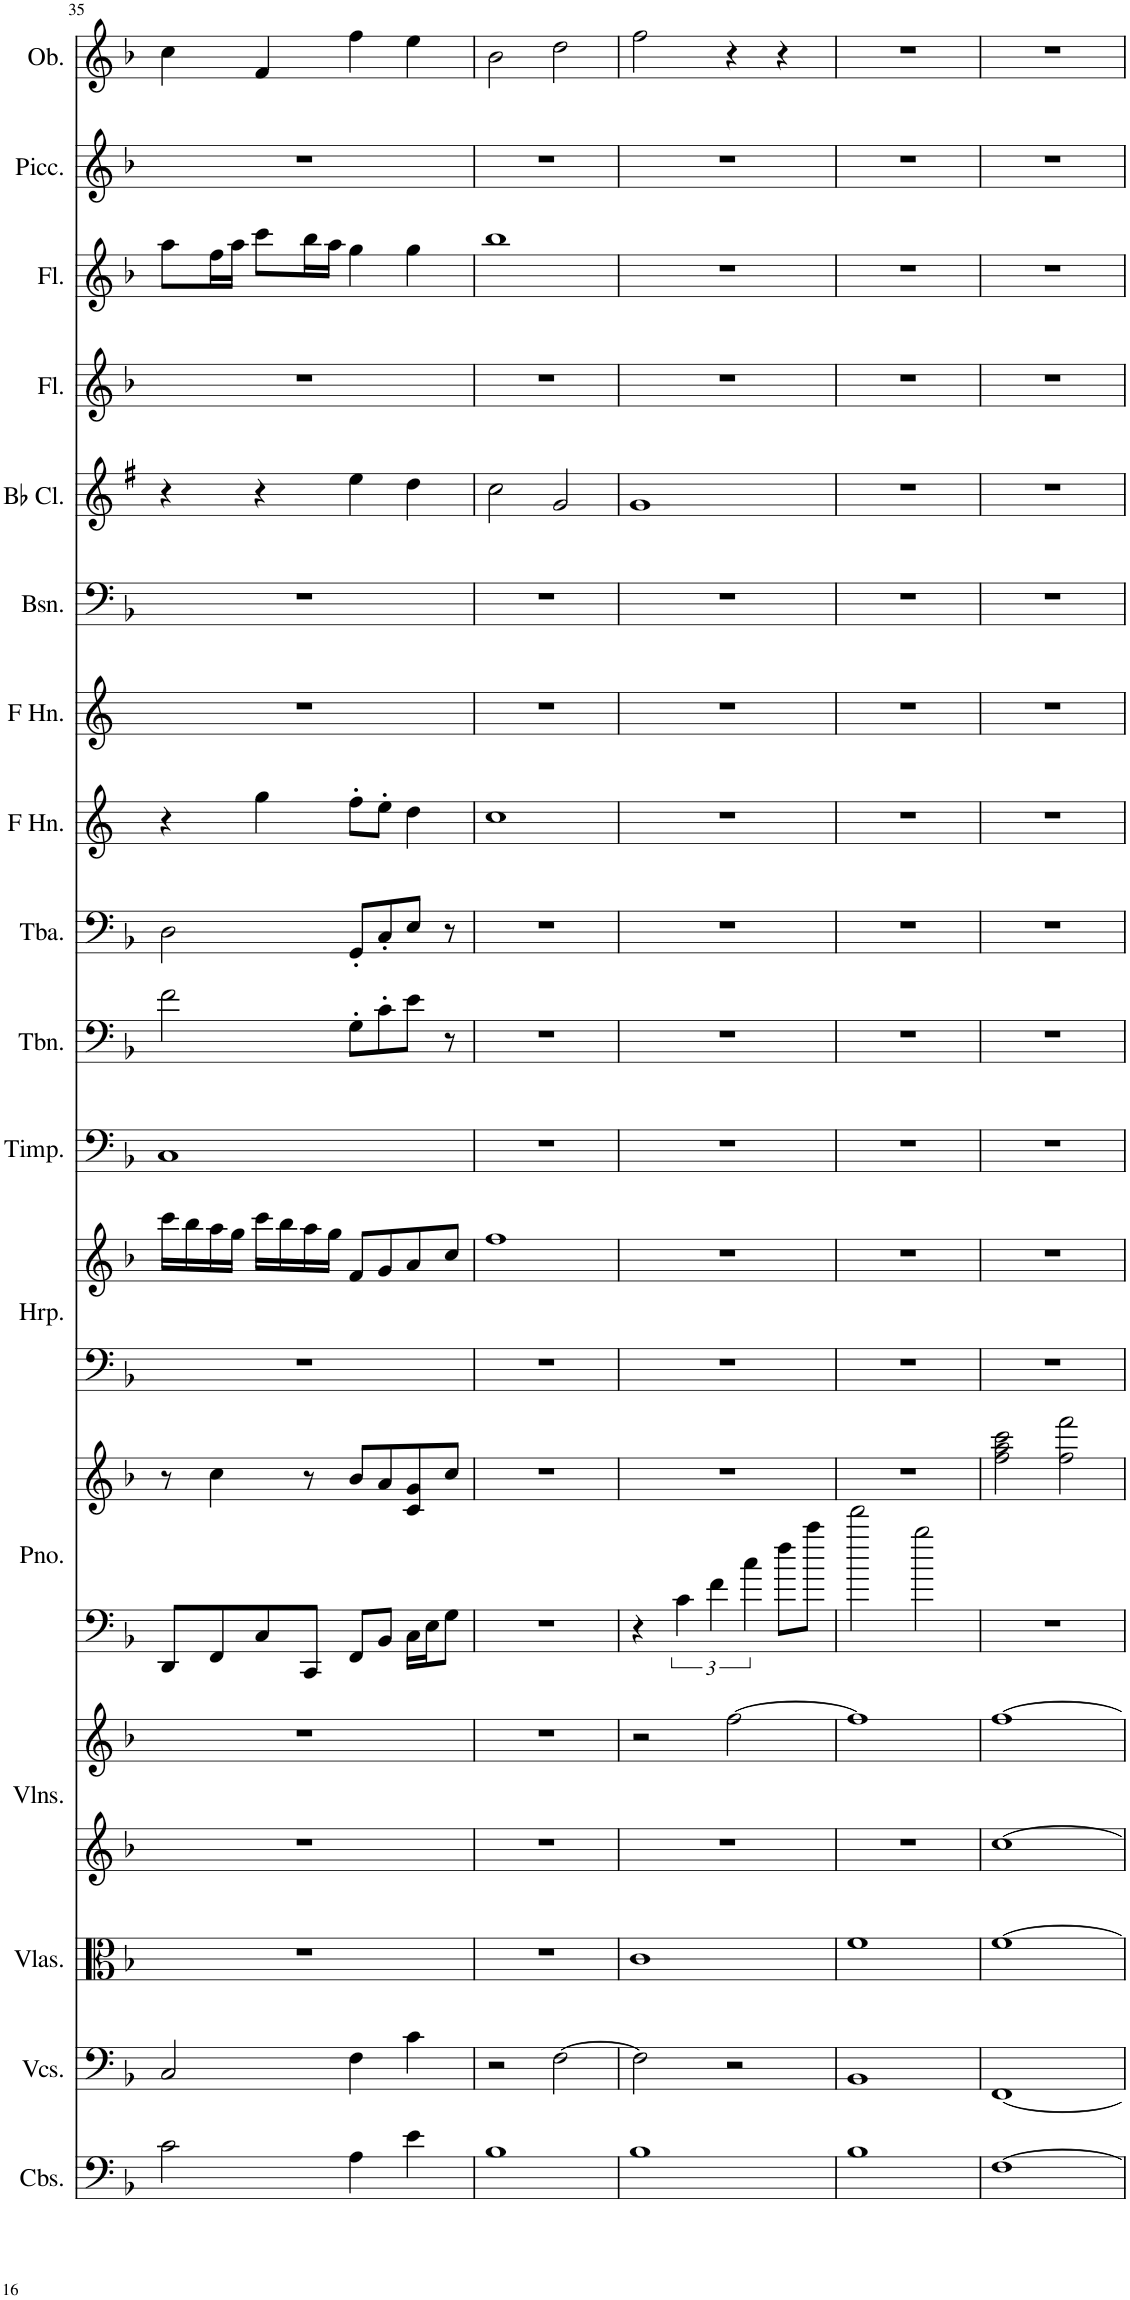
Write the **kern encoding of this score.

**kern	**kern	**kern	**kern	**kern	**kern	**kern	**kern	**kern	**kern	**kern	**kern	**kern	**kern	**kern	**kern	**kern	**kern	**kern	**kern
*part17	*part16	*part15	*part14	*part14	*part13	*part13	*part12	*part12	*part11	*part10	*part9	*part8	*part7	*part6	*part5	*part4	*part3	*part2	*part1
*staff20	*staff19	*staff18	*staff17	*staff16	*staff15	*staff14	*staff13	*staff12	*staff11	*staff10	*staff9	*staff8	*staff7	*staff6	*staff5	*staff4	*staff3	*staff2	*staff1
*I"Contrabasses	*I"Violoncellos	*I"Violas	*I"Violins	*	*I"Piano	*	*I"Harp	*	*I"Timpani	*I"Trombone	*I"Tuba	*I"Horn in F	*I"Horn in F	*I"Bassoon	*I"Bb Clarinet	*I"Flute	*I"Flute	*I"Piccolo	*I"Oboe
*I'Cbs.	*I'Vcs.	*I'Vlas.	*I'Vlns.	*	*I'Pno.	*	*I'Hrp.	*	*I'Timp.	*I'Tbn.	*I'Tba.	*	*	*I'Bsn.	*I'Bb Cl.	*I'Fl.	*I'Fl.	*I'Picc.	*I'Ob.
!!LO:PB:g=z
*clefF4	*clefF4	*clefC3	*clefG2	*clefG2	*clefF4	*clefG2	*clefF4	*clefG2	*clefF4	*clefF4	*clefF4	*clefG2	*clefG2	*clefF4	*clefG2	*clefG2	*clefG2	*clefG2	*clefG2
*Trd7c12	*	*	*	*	*	*	*	*	*	*	*	*Trd4c7	*Trd4c7	*	*Trd1c2	*	*	*Trd-7c-12	*
*k[b-]	*k[b-]	*k[b-]	*k[b-]	*k[b-]	*k[b-]	*k[b-]	*k[b-]	*k[b-]	*k[b-]	*k[b-]	*k[b-]	*k[]	*k[]	*k[b-]	*k[f#]	*k[b-]	*k[b-]	*k[b-]	*k[b-]
*M4/4	*M4/4	*M4/4	*M4/4	*M4/4	*M4/4	*M4/4	*M4/4	*M4/4	*M4/4	*M4/4	*M4/4	*M4/4	*M4/4	*M4/4	*M4/4	*M4/4	*M4/4	*M4/4	*M4/4
=35	=35	=35	=35	=35	=35	=35	=35	=35	=35	=35	=35	=35	=35	=35	=35	=35	=35	=35	=35
2c\	2C/	1r	1r	1r	8DD/L	8r	1r	16ccc\LL	1C	2f\	2D\	4r	1r	1r	4r	1r	8aa\L	1r	4cc\
.	.	.	.	.	.	.	.	16bb-\	.	.	.	.	.	.	.	.	.	.	.
.	.	.	.	.	8FF/	4cc\	.	16aa\	.	.	.	.	.	.	.	.	16ff\L	.	.
.	.	.	.	.	.	.	.	16gg\JJ	.	.	.	.	.	.	.	.	16aa\JJ	.	.
.	.	.	.	.	8C/	.	.	16ccc\LL	.	.	.	4gg\	.	.	4r	.	8ccc\L	.	4f/
.	.	.	.	.	.	.	.	16bb-\	.	.	.	.	.	.	.	.	.	.	.
.	.	.	.	.	8CC/J	8r	.	16aa\	.	.	.	.	.	.	.	.	16bb-\L	.	.
.	.	.	.	.	.	.	.	16gg\JJ	.	.	.	.	.	.	.	.	16aa\JJ	.	.
4A\	4F\	.	.	.	8FF/L	8b-/L	.	8f/L	.	8G'\L	8GG'/L	8ff'\L	.	.	4ee\	.	4gg\	.	4ff\
.	.	.	.	.	8BB-/J	8a/	.	8g/	.	8c'\	8C'/	8ee'\J	.	.	.	.	.	.	.
4e\	4c\	.	.	.	16C\LL	8c/ 8g/	.	8a/	.	8e\J	8E/J	4dd\	.	.	4dd\	.	4gg\	.	4ee\
.	.	.	.	.	16E\J	.	.	.	.	.	.	.	.	.	.	.	.	.	.
.	.	.	.	.	8G\J	8cc/J	.	8cc/J	.	8r	8r	.	.	.	.	.	.	.	.
=36	=36	=36	=36	=36	=36	=36	=36	=36	=36	=36	=36	=36	=36	=36	=36	=36	=36	=36	=36
1B-	2r	1r	1r	1r	1r	1r	1r	1ff	1r	1r	1r	1cc	1r	1r	2cc\	1r	1bb-	1r	2b-\
.	[2F\	.	.	.	.	.	.	.	.	.	.	.	.	.	2g/	.	.	.	2dd\
=37	=37	=37	=37	=37	=37	=37	=37	=37	=37	=37	=37	=37	=37	=37	=37	=37	=37	=37	=37
1B-	2F\]	1c	1r	2r	4r	1r	1r	1r	1r	1r	1r	1r	1r	1r	1g	1r	1r	1r	2ff\
.	.	.	.	.	6c\	.	.	.	.	.	.	.	.	.	.	.	.	.	.
.	.	.	.	.	6f\	.	.	.	.	.	.	.	.	.	.	.	.	.	.
.	2r	.	.	[2ff\	.	.	.	.	.	.	.	.	.	.	.	.	.	.	4r
.	.	.	.	.	6cc\	.	.	.	.	.	.	.	.	.	.	.	.	.	.
.	.	.	.	.	8ff\L	.	.	.	.	.	.	.	.	.	.	.	.	.	4r
.	.	.	.	.	8ccc\J	.	.	.	.	.	.	.	.	.	.	.	.	.	.
=38	=38	=38	=38	=38	=38	=38	=38	=38	=38	=38	=38	=38	=38	=38	=38	=38	=38	=38	=38
1B-	1BB-	1f	1r	1ff]	2fff\	1r	1r	1r	1r	1r	1r	1r	1r	1r	1r	1r	1r	1r	1r
.	.	.	.	.	2bb-\	.	.	.	.	.	.	.	.	.	.	.	.	.	.
=39	=39	=39	=39	=39	=39	=39	=39	=39	=39	=39	=39	=39	=39	=39	=39	=39	=39	=39	=39
[1F	[1FF	[1f	[1cc	[1ff	1r	2ff\ 2aa\ 2ccc\	1r	1r	1r	1r	1r	1r	1r	1r	1r	1r	1r	1r	1r
.	.	.	.	.	.	2ff\ 2fff\	.	.	.	.	.	.	.	.	.	.	.	.	.
=	=	=	=	=	=	=	=	=	=	=	=	=	=	=	=	=	=	=	=
*-	*-	*-	*-	*-	*-	*-	*-	*-	*-	*-	*-	*-	*-	*-	*-	*-	*-	*-	*-
